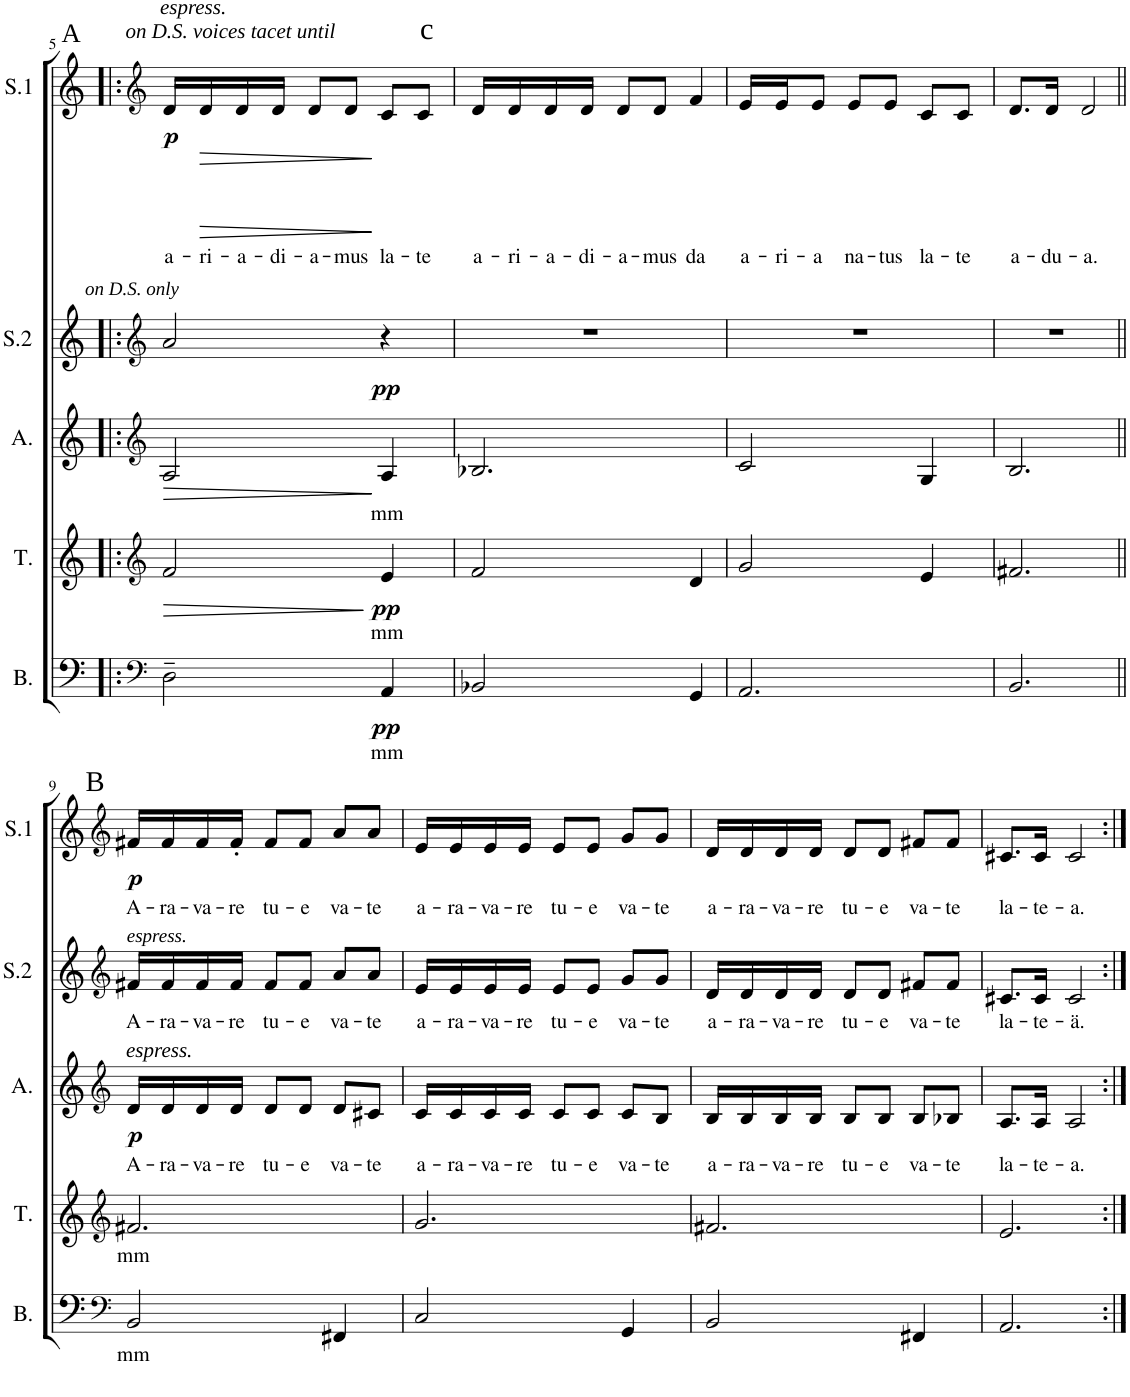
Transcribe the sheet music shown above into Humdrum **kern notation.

**kern	**text	**dynam	**kern	**text	**dynam	**kern	**text	**dynam	**kern	**text	**dynam	**kern	**text	**dynam
*part5	*part5	*part5	*part4	*part4	*part4	*part3	*part3	*part3	*part2	*part2	*part2	*part1	*part1	*part1
*staff5	*staff5	*staff5	*staff4	*staff4	*staff4	*staff3	*staff3	*staff3	*staff2	*staff2	*staff2	*staff1	*staff1	*staff1
*I"Bass	*	*	*I"Tenor	*	*	*I"Alto	*	*	*I"Soprano	*	*	*I"Soprano	*	*
*I'B.	*	*	*I'T.	*	*	*I'A.	*	*	*I'S.2	*	*	*I'S.1	*	*
!!LO:PB:g=z
*clefF4	*	*	*clefG2	*	*	*clefG2	*	*	*clefG2	*	*	*clefG2	*	*
*k[]	*	*	*k[]	*	*	*k[]	*	*	*k[]	*	*	*k[]	*	*
*M3/4	*	*	*M3/4	*	*	*M3/4	*	*	*M3/4	*	*	*M3/4	*	*
=5!|:	=5!|:	=5!|:	=5!|:	=5!|:	=5!|:	=5!|:	=5!|:	=5!|:	=5!|:	=5!|:	=5!|:	=5!|:	=5!|:	=5!|:
!	!	!	!	!	!	!	!	!	!	!	!	!LO:TX:a:t=A	!	!
!	!	!	!	!	!	!	!	!	!	!	!	!LO:TX:a:i:t=on D.S. voices tacet until	!	!
!	!	!	!	!	!	!	!	!	!	!	!	!LO:TX:a:i:t=espress.	!	!
!	!	!	!	!	!	!	!	!	!LO:TX:a:i:t=on D.S. only	!	!	!	!	!
!	!	!	!	!	!LO:HP:b	!	!	!LO:HP:b	!	!	!	!	!LO:LY:b	!LO:DY:b
2D~\	.	.	2f/	.	>	2A/	.	>	2a/	.	.	16d/LL	a-	p
!	!	!	!	!	!	!	!	!	!	!	!	!	!LO:LY:b	!LO:HP:b
.	.	.	.	.	.	.	.	.	.	.	.	16d/	ri-	>
!	!	!	!	!	!	!	!	!	!	!	!	!	!LO:LY:b	!LO:HP:b
.	.	.	.	.	.	.	.	.	.	.	.	16d/	a-	>
!	!	!	!	!	!	!	!	!	!	!	!	!	!LO:LY:b	!
.	.	.	.	.	.	.	.	.	.	.	.	16d/JJ	di-	.
!	!	!	!	!	!	!	!	!	!	!	!	!	!LO:LY:b	!
.	.	.	.	.	.	.	.	.	.	.	.	8d/L	a-	.
!	!	!	!	!	!	!	!	!	!	!	!	!LO:TX:a:t=c	!	!
!	!	!	!	!	!	!	!	!	!	!	!	!	!LO:LY:b	!
.	.	.	.	.	.	.	.	.	.	.	.	8d/J	mus	.
!	!LO:LY:b	!LO:DY:b	!	!LO:LY:b	!LO:DY:n=1:b	!	!LO:LY:b	!	!	!	!LO:DY:b	!	!LO:LY:b	!
4AA/	mm	pp	4e/	mm	] pp	4A/	mm	]	4r	.	pp	8c/L	la-	] ]
!	!	!	!	!	!	!	!	!	!	!	!	!	!LO:LY:b	!
.	.	.	.	.	.	.	.	.	.	.	.	8c/J	te	.
=6	=6	=6	=6	=6	=6	=6	=6	=6	=6	=6	=6	=6	=6	=6
!	!	!	!	!	!	!	!	!	!	!	!	!	!LO:LY:b	!
2BB-X/	.	.	2f/	.	.	2.B-X/	.	.	2.r	.	.	16d/LL	a-	.
!	!	!	!	!	!	!	!	!	!	!	!	!	!LO:LY:b	!
.	.	.	.	.	.	.	.	.	.	.	.	16d/	ri-	.
!	!	!	!	!	!	!	!	!	!	!	!	!	!LO:LY:b	!
.	.	.	.	.	.	.	.	.	.	.	.	16d/	a-	.
!	!	!	!	!	!	!	!	!	!	!	!	!	!LO:LY:b	!
.	.	.	.	.	.	.	.	.	.	.	.	16d/JJ	di-	.
!	!	!	!	!	!	!	!	!	!	!	!	!	!LO:LY:b	!
.	.	.	.	.	.	.	.	.	.	.	.	8d/L	a-	.
!	!	!	!	!	!	!	!	!	!	!	!	!	!LO:LY:b	!
.	.	.	.	.	.	.	.	.	.	.	.	8d/J	mus	.
!	!	!	!	!	!	!	!	!	!	!	!	!	!LO:LY:b	!
4GG/	.	.	4d/	.	.	.	.	.	.	.	.	4f/	da	.
=7	=7	=7	=7	=7	=7	=7	=7	=7	=7	=7	=7	=7	=7	=7
!	!	!	!	!	!	!	!	!	!	!	!	!	!LO:LY:b	!
2.AA/	.	.	2g/	.	.	2c/	.	.	2.r	.	.	16e/LL	a-	.
!	!	!	!	!	!	!	!	!	!	!	!	!	!LO:LY:b	!
.	.	.	.	.	.	.	.	.	.	.	.	16e/J	ri-	.
!	!	!	!	!	!	!	!	!	!	!	!	!	!LO:LY:b	!
.	.	.	.	.	.	.	.	.	.	.	.	8e/J	a	.
!	!	!	!	!	!	!	!	!	!	!	!	!	!LO:LY:b	!
.	.	.	.	.	.	.	.	.	.	.	.	8e/L	na-	.
!	!	!	!	!	!	!	!	!	!	!	!	!	!LO:LY:b	!
.	.	.	.	.	.	.	.	.	.	.	.	8e/J	tus	.
!	!	!	!	!	!	!	!	!	!	!	!	!	!LO:LY:b	!
.	.	.	4e/	.	.	4G/	.	.	.	.	.	8c/L	la-	.
!	!	!	!	!	!	!	!	!	!	!	!	!	!LO:LY:b	!
.	.	.	.	.	.	.	.	.	.	.	.	8c/J	te	.
=8	=8	=8	=8	=8	=8	=8	=8	=8	=8	=8	=8	=8	=8	=8
!	!	!	!	!	!	!	!	!	!	!	!	!	!LO:LY:b	!
2.BB/	.	.	2.f#X/	.	.	2.B/	.	.	2.r	.	.	8.d/L	a-	.
!	!	!	!	!	!	!	!	!	!	!	!	!	!LO:LY:b	!
.	.	.	.	.	.	.	.	.	.	.	.	16d/Jk	du-	.
!	!	!	!	!	!	!	!	!	!	!	!	!	!LO:LY:b	!
.	.	.	.	.	.	.	.	.	.	.	.	2d/	a.	.
!!LO:LB:g=z
=9||	=9||	=9||	=9||	=9||	=9||	=9||	=9||	=9||	=9||	=9||	=9||	=9||	=9||	=9||
*clefF4	*	*	*clefG2	*	*	*clefG2	*	*	*clefG2	*	*	*clefG2	*	*
!	!	!	!	!	!	!	!	!	!	!	!	!LO:TX:a:t=B	!	!
!	!	!	!	!	!	!	!	!	!LO:TX:a:i:t=espress.	!	!	!	!	!
!	!	!	!	!	!	!LO:TX:a:i:t=espress.	!	!	!	!	!	!	!	!
!	!LO:LY:b	!	!	!LO:LY:b	!	!	!LO:LY:b	!LO:DY:b	!	!LO:LY:b	!	!	!LO:LY:b	!LO:DY:b
2BB/	mm	.	2.f#X/	mm	.	16d/LL	A-	p	16f#X/LL	A-	.	16f#X/LL	A-	p
!	!	!	!	!	!	!	!LO:LY:b	!	!	!LO:LY:b	!	!	!LO:LY:b	!
.	.	.	.	.	.	16d/	ra-	.	16f#/	ra-	.	16f#/	ra-	.
!	!	!	!	!	!	!	!LO:LY:b	!	!	!LO:LY:b	!	!	!LO:LY:b	!
.	.	.	.	.	.	16d/	va-	.	16f#/	va-	.	16f#/	va-	.
!	!	!	!	!	!	!	!LO:LY:b	!	!	!LO:LY:b	!	!	!LO:LY:b	!
.	.	.	.	.	.	16d/JJ	re	.	16f#/JJ	re	.	16f#'/JJ	re	.
!	!	!	!	!	!	!	!LO:LY:b	!	!	!LO:LY:b	!	!	!LO:LY:b	!
.	.	.	.	.	.	8d/L	tu-	.	8f#/L	tu-	.	8f#/L	tu-	.
!	!	!	!	!	!	!	!LO:LY:b	!	!	!LO:LY:b	!	!	!LO:LY:b	!
.	.	.	.	.	.	8d/J	e	.	8f#/J	e	.	8f#/J	e	.
!	!	!	!	!	!	!	!LO:LY:b	!	!	!LO:LY:b	!	!	!LO:LY:b	!
4FF#X/	.	.	.	.	.	8d/L	va-	.	8a/L	va-	.	8a/L	va-	.
!	!	!	!	!	!	!	!LO:LY:b	!	!	!LO:LY:b	!	!	!LO:LY:b	!
.	.	.	.	.	.	8c#X/J	te	.	8a/J	te	.	8a/J	te	.
=10	=10	=10	=10	=10	=10	=10	=10	=10	=10	=10	=10	=10	=10	=10
!	!	!	!	!	!	!	!LO:LY:b	!	!	!LO:LY:b	!	!	!LO:LY:b	!
2C/	.	.	2.g/	.	.	16c/LL	a-	.	16e/LL	a-	.	16e/LL	a-	.
!	!	!	!	!	!	!	!LO:LY:b	!	!	!LO:LY:b	!	!	!LO:LY:b	!
.	.	.	.	.	.	16c/	ra-	.	16e/	ra-	.	16e/	ra-	.
!	!	!	!	!	!	!	!LO:LY:b	!	!	!LO:LY:b	!	!	!LO:LY:b	!
.	.	.	.	.	.	16c/	va-	.	16e/	va-	.	16e/	va-	.
!	!	!	!	!	!	!	!LO:LY:b	!	!	!LO:LY:b	!	!	!LO:LY:b	!
.	.	.	.	.	.	16c/JJ	re	.	16e/JJ	re	.	16e/JJ	re	.
!	!	!	!	!	!	!	!LO:LY:b	!	!	!LO:LY:b	!	!	!LO:LY:b	!
.	.	.	.	.	.	8c/L	tu-	.	8e/L	tu-	.	8e/L	tu-	.
!	!	!	!	!	!	!	!LO:LY:b	!	!	!LO:LY:b	!	!	!LO:LY:b	!
.	.	.	.	.	.	8c/J	e	.	8e/J	e	.	8e/J	e	.
!	!	!	!	!	!	!	!LO:LY:b	!	!	!LO:LY:b	!	!	!LO:LY:b	!
4GG/	.	.	.	.	.	8c/L	va-	.	8g/L	va-	.	8g/L	va-	.
!	!	!	!	!	!	!	!LO:LY:b	!	!	!LO:LY:b	!	!	!LO:LY:b	!
.	.	.	.	.	.	8B/J	te	.	8g/J	te	.	8g/J	te	.
=11	=11	=11	=11	=11	=11	=11	=11	=11	=11	=11	=11	=11	=11	=11
!	!	!	!	!	!	!	!LO:LY:b	!	!	!LO:LY:b	!	!	!LO:LY:b	!
2BB/	.	.	2.f#X/	.	.	16B/LL	a-	.	16d/LL	a-	.	16d/LL	a-	.
!	!	!	!	!	!	!	!LO:LY:b	!	!	!LO:LY:b	!	!	!LO:LY:b	!
.	.	.	.	.	.	16B/	ra-	.	16d/	ra-	.	16d/	ra-	.
!	!	!	!	!	!	!	!LO:LY:b	!	!	!LO:LY:b	!	!	!LO:LY:b	!
.	.	.	.	.	.	16B/	va-	.	16d/	va-	.	16d/	va-	.
!	!	!	!	!	!	!	!LO:LY:b	!	!	!LO:LY:b	!	!	!LO:LY:b	!
.	.	.	.	.	.	16B/JJ	re	.	16d/JJ	re	.	16d/JJ	re	.
!	!	!	!	!	!	!	!LO:LY:b	!	!	!LO:LY:b	!	!	!LO:LY:b	!
.	.	.	.	.	.	8B/L	tu-	.	8d/L	tu-	.	8d/L	tu-	.
!	!	!	!	!	!	!	!LO:LY:b	!	!	!LO:LY:b	!	!	!LO:LY:b	!
.	.	.	.	.	.	8B/J	e	.	8d/J	e	.	8d/J	e	.
!	!	!	!	!	!	!	!LO:LY:b	!	!	!LO:LY:b	!	!	!LO:LY:b	!
4FF#X/	.	.	.	.	.	8B/L	va-	.	8f#X/L	va-	.	8f#X/L	va-	.
!	!	!	!	!	!	!	!LO:LY:b	!	!	!LO:LY:b	!	!	!LO:LY:b	!
.	.	.	.	.	.	8B-X/J	te	.	8f#/J	te	.	8f#/J	te	.
=12	=12	=12	=12	=12	=12	=12	=12	=12	=12	=12	=12	=12	=12	=12
!	!	!	!	!	!	!	!LO:LY:b	!	!	!LO:LY:b	!	!	!LO:LY:b	!
2.AA/	.	.	2.e/	.	.	8.A/L	la-	.	8.c#X/L	la-	.	8.c#X/L	la-	.
!	!	!	!	!	!	!	!LO:LY:b	!	!	!LO:LY:b	!	!	!LO:LY:b	!
.	.	.	.	.	.	16A/Jk	te-	.	16c#/Jk	te-	.	16c#/Jk	te-	.
!	!	!	!	!	!	!	!LO:LY:b	!	!	!LO:LY:b	!	!	!LO:LY:b	!
.	.	.	.	.	.	2A/	a.	.	2c#/	ä.	.	2c#/	a.	.
=:|!	=:|!	=:|!	=:|!	=:|!	=:|!	=:|!	=:|!	=:|!	=:|!	=:|!	=:|!	=:|!	=:|!	=:|!
*-	*-	*-	*-	*-	*-	*-	*-	*-	*-	*-	*-	*-	*-	*-
